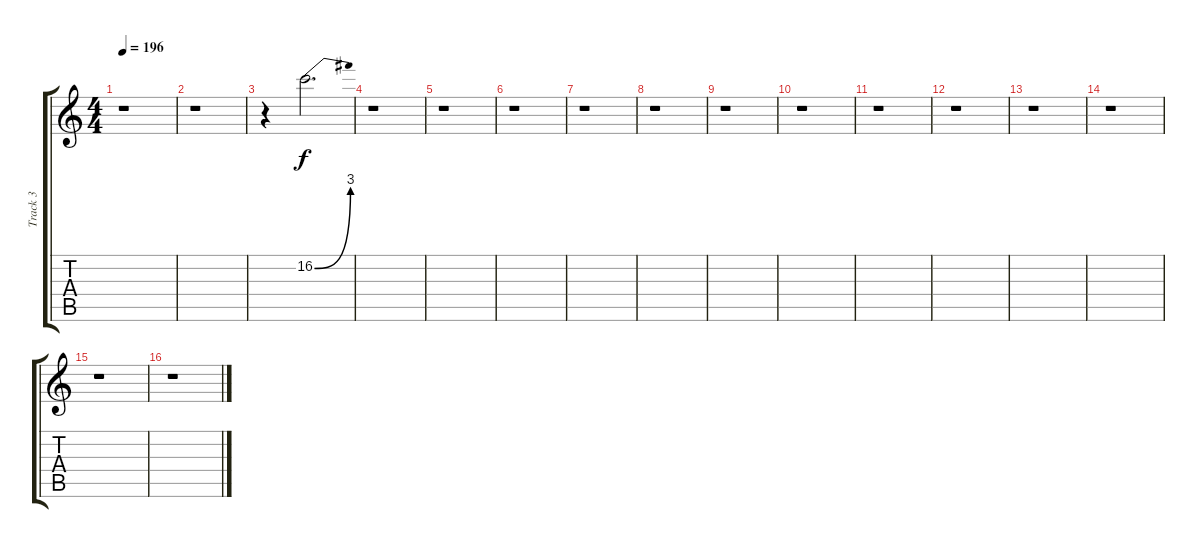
\track ("Track 3" "Track 3") {instrument distortionguitar}
\staff {score tabs}
\tuning (Db4 Ab3 E3 B2 Gb2 Db2) {hide}
\ts (4 4)
\tempo 196
\clef g2
\ks c
r.1{dy f} |
r.1 |
r.4 16.2{be (bend 0 0 60 12)}.2{d} |
r.1 |
r.1 |
r.1 |
r.1 |
r.1 |
r.1 |
r.1 |
r.1 |
r.1 |
r.1 |
r.1 |
r.1 |
r.1
